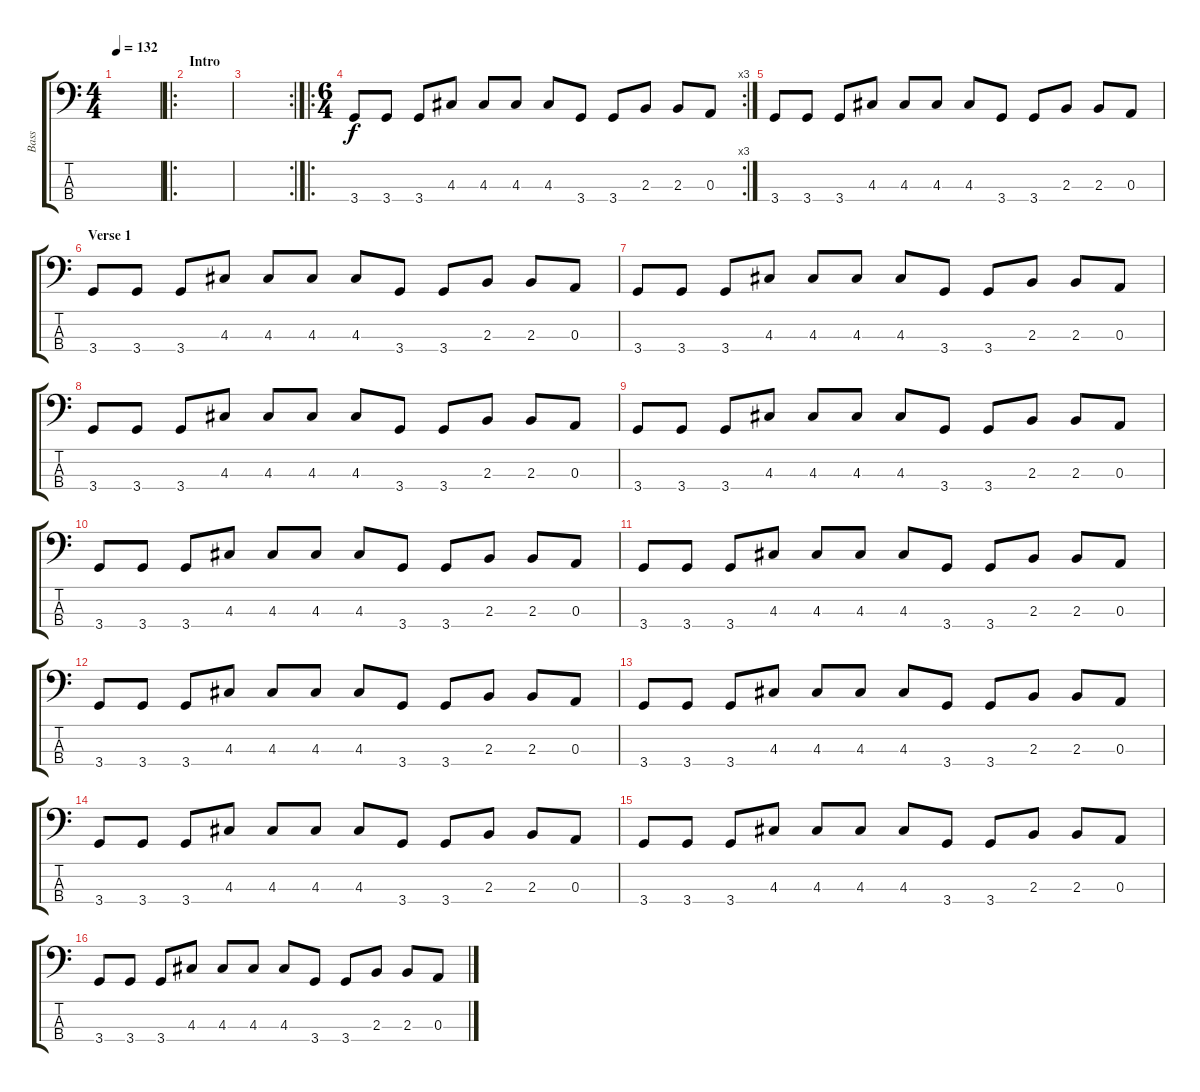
\track ("Bass" "Bass") {instrument electricbasspick}
\staff {score tabs}
\tuning (G2 D2 A1 E1) {hide}
\ts (4 4)
\tempo 132
\clef f4
\ks c
|
\ro
\section ("" "Intro")
|
\rc 2
|
\ro
\rc 3
\ts (6 4)
3.4.8 3.4.8 3.4.8 4.3.8 4.3.8 4.3.8 4.3.8 3.4.8 3.4.8 2.3.8 2.3.8 0.3.8 |
3.4.8 3.4.8 3.4.8 4.3.8 4.3.8 4.3.8 4.3.8 3.4.8 3.4.8 2.3.8 2.3.8 0.3.8 |
\section ("" "Verse 1")
3.4.8 3.4.8 3.4.8 4.3.8 4.3.8 4.3.8 4.3.8 3.4.8 3.4.8 2.3.8 2.3.8 0.3.8 |
3.4.8 3.4.8 3.4.8 4.3.8 4.3.8 4.3.8 4.3.8 3.4.8 3.4.8 2.3.8 2.3.8 0.3.8 |
3.4.8 3.4.8 3.4.8 4.3.8 4.3.8 4.3.8 4.3.8 3.4.8 3.4.8 2.3.8 2.3.8 0.3.8 |
3.4.8 3.4.8 3.4.8 4.3.8 4.3.8 4.3.8 4.3.8 3.4.8 3.4.8 2.3.8 2.3.8 0.3.8 |
3.4.8 3.4.8 3.4.8 4.3.8 4.3.8 4.3.8 4.3.8 3.4.8 3.4.8 2.3.8 2.3.8 0.3.8 |
3.4.8 3.4.8 3.4.8 4.3.8 4.3.8 4.3.8 4.3.8 3.4.8 3.4.8 2.3.8 2.3.8 0.3.8 |
3.4.8 3.4.8 3.4.8 4.3.8 4.3.8 4.3.8 4.3.8 3.4.8 3.4.8 2.3.8 2.3.8 0.3.8 |
3.4.8 3.4.8 3.4.8 4.3.8 4.3.8 4.3.8 4.3.8 3.4.8 3.4.8 2.3.8 2.3.8 0.3.8 |
3.4.8 3.4.8 3.4.8 4.3.8 4.3.8 4.3.8 4.3.8 3.4.8 3.4.8 2.3.8 2.3.8 0.3.8 |
3.4.8 3.4.8 3.4.8 4.3.8 4.3.8 4.3.8 4.3.8 3.4.8 3.4.8 2.3.8 2.3.8 0.3.8 |
3.4.8 3.4.8 3.4.8 4.3.8 4.3.8 4.3.8 4.3.8 3.4.8 3.4.8 2.3.8 2.3.8 0.3.8
